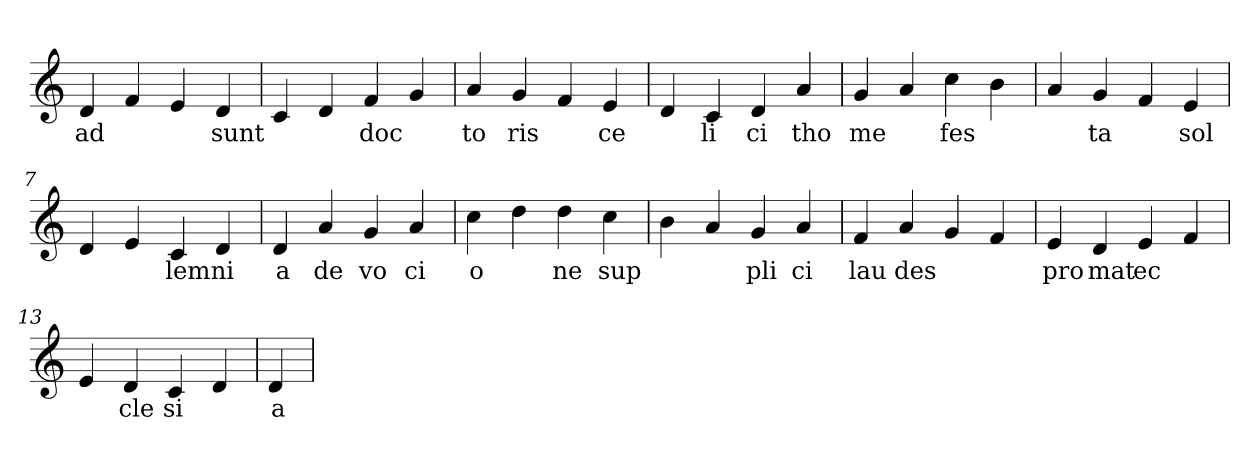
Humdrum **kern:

**kern	**text
*part1	*part1
*staff1	*staff1
*clefG2	*
=1	=1
4d	ad
4f	.
4e	.
4d	sunt
=2	=2
4c	.
4d	.
4f	doc
4g	.
=3	=3
4a	to
4g	ris
4f	.
4e	ce
=4	=4
4d	.
4c	li
4d	ci
4a	tho
=5	=5
4g	me
4a	.
4cc	fes
4b	.
=6	=6
4a	.
4g	ta
4f	.
4e	sol
=7	=7
4d	.
4e	.
4c	lem
4d	ni
=8	=8
4d	a
4a	de
4g	vo
4a	ci
=9	=9
4cc	o
4dd	.
4dd	ne
4cc	sup
=10	=10
4b	.
4a	.
4g	pli
4a	ci
=11	=11
4f	lau
4a	des
4g	.
4f	.
=12	=12
4e	pro
4d	mat
4e	ec
4f	.
=13	=13
4e	.
4d	cle
4c	si
4d	.
=14	=14
4d	a
=	=
*-	*-
